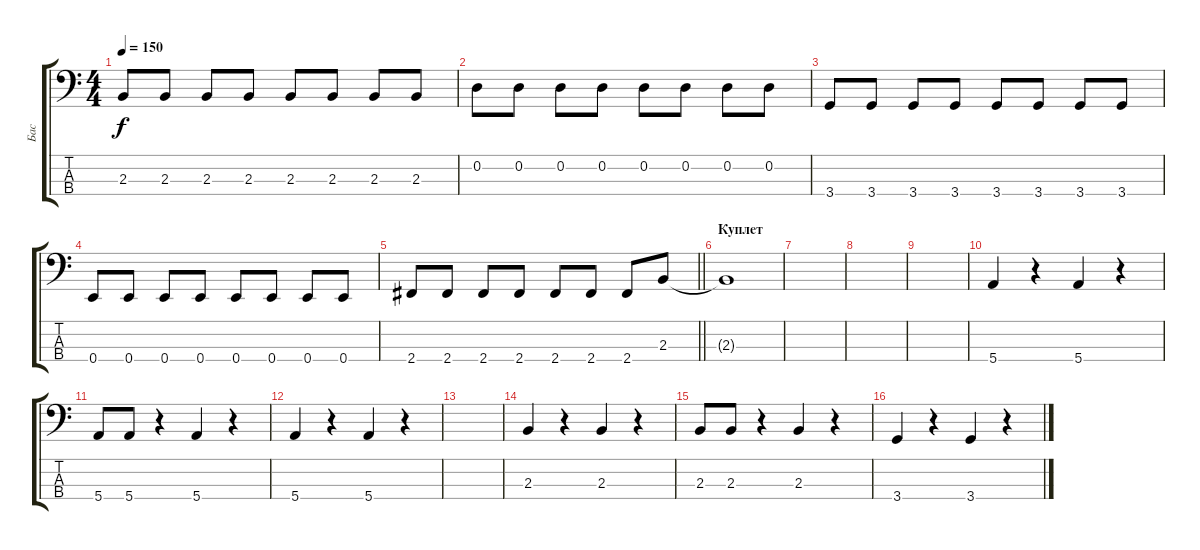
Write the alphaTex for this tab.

\track ("Бас" "Бас") {instrument electricbassfinger}
\staff {score tabs}
\tuning (G2 D2 A1 E1) {hide}
\ts (4 4)
\tempo 150
\clef f4
\ks c
2.3.8{dy f} 2.3.8 2.3.8 2.3.8 2.3.8 2.3.8 2.3.8 2.3.8 |
0.2.8 0.2.8 0.2.8 0.2.8 0.2.8 0.2.8 0.2.8 0.2.8 |
3.4.8 3.4.8 3.4.8 3.4.8 3.4.8 3.4.8 3.4.8 3.4.8 |
0.4.8 0.4.8 0.4.8 0.4.8 0.4.8 0.4.8 0.4.8 0.4.8 |
\barLineRight lightlight
2.4.8 2.4.8 2.4.8 2.4.8 2.4.8 2.4.8 2.4.8 2.3.8 |
\section ("" "Куплет")
2.3{t}.1 |
|
|
|
5.4.4 r.4 5.4.4 r.4 |
5.4.8 5.4.8 r.4 5.4.4 r.4 |
5.4.4 r.4 5.4.4 r.4 |
|
2.3.4 r.4 2.3.4 r.4 |
2.3.8 2.3.8 r.4 2.3.4 r.4 |
3.4.4 r.4 3.4.4 r.4
